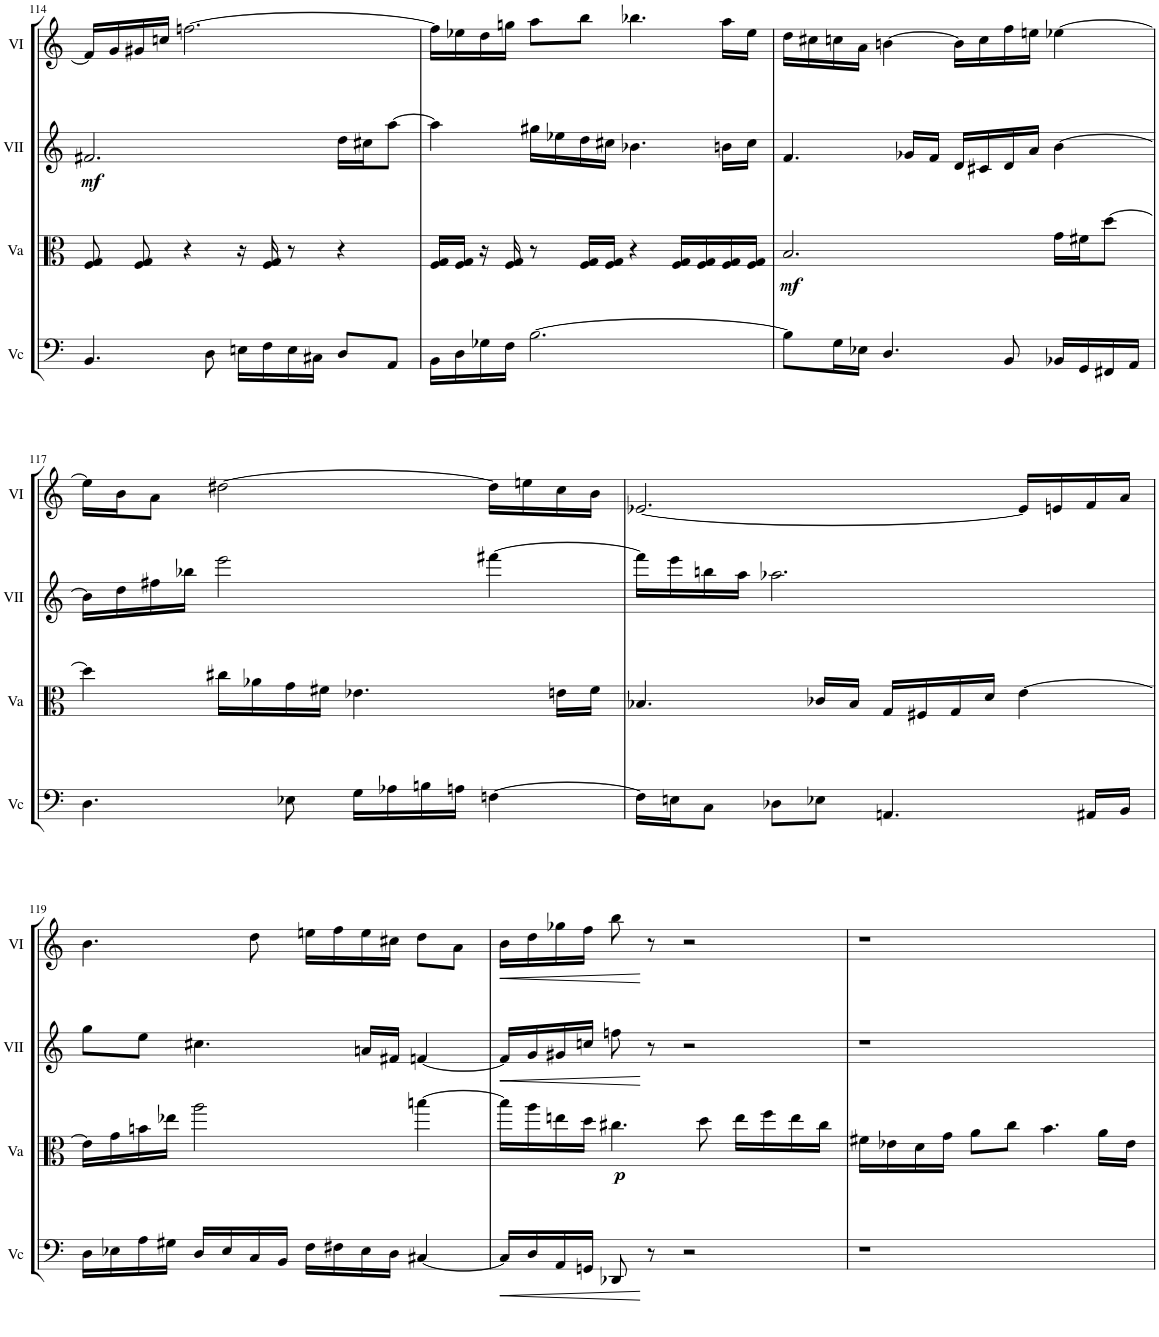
**kern	**dynam	**kern	**dynam	**kern	**dynam	**kern	**dynam
*part4	*part4	*part3	*part3	*part2	*part2	*part1	*part1
*staff4	*staff4	*staff3	*staff3	*staff2	*staff2	*staff1	*staff1
*I"Vc	*	*I"Va	*	*I"VII	*	*I"VI	*
*I'Vc	*	*I'Va	*	*I'VII	*	*I'VI	*
!!LO:PB:g=z
*clefF4	*	*clefC3	*	*clefG2	*	*clefG2	*
*k[]	*	*k[]	*	*k[]	*	*k[]	*
*M4/4	*	*M4/4	*	*M4/4	*	*M4/4	*
=114	=114	=114	=114	=114	=114	=114	=114
!	!	!	!	!	!LO:DY:b	!	!
4.BB/	.	8F/ 8G/	.	2.f#X/	mf	16f/LL]	.
.	.	.	.	.	.	16g/	.
.	.	8F/ 8G/	.	.	.	16g#X/	.
.	.	.	.	.	.	16ccn/JJ	.
.	.	4r	.	.	.	[2.ffn\	.
8D\	.	.	.	.	.	.	.
16En\LL	.	16r	.	.	.	.	.
16F\	.	16F/ 16G/	.	.	.	.	.
16E\	.	8r	.	.	.	.	.
16C#X\JJ	.	.	.	.	.	.	.
8D/L	.	4r	.	16dd\LL	.	.	.
.	.	.	.	16cc#X\J	.	.	.
8AA/J	.	.	.	[8aa\J	.	.	.
=115	=115	=115	=115	=115	=115	=115	=115
16BB\LL	.	16F/ 16G/LL	.	4aa\]	.	16ff\LL]	.
16D\	.	16F/ 16G/JJ	.	.	.	16ee-X\	.
16G-X\	.	16r	.	.	.	16dd\	.
16F\JJ	.	16F/ 16G/	.	.	.	16ggn\JJ	.
[2.B\	.	8r	.	16gg#X\LL	.	8aa\L	.
.	.	.	.	16ee-X\	.	.	.
.	.	16F/ 16G/LL	.	16dd\	.	8bb\J	.
.	.	16F/ 16G/JJ	.	16cc#X\JJ	.	.	.
.	.	4r	.	4.b-X\	.	4.bb-X\	.
.	.	16F/ 16G/LL	.	.	.	.	.
.	.	16F/ 16G/	.	.	.	.	.
.	.	16F/ 16G/	.	16bn\LL	.	16aa\LL	.
.	.	16F/ 16G/JJ	.	16cc#\JJ	.	16ee-\JJ	.
=116	=116	=116	=116	=116	=116	=116	=116
!	!	!	!LO:DY:b	!	!	!	!
8B\L]	.	2.B/	mf	4.f/	.	16dd\LL	.
.	.	.	.	.	.	16cc#X\	.
16G\L	.	.	.	.	.	16ccn\	.
16E-X\JJ	.	.	.	.	.	16a\JJ	.
4.D/	.	.	.	.	.	[4bn\	.
.	.	.	.	16g-X/LL	.	.	.
.	.	.	.	16f/JJ	.	.	.
.	.	.	.	16d/LL	.	16b\LL]	.
.	.	.	.	16c#X/	.	16cc\	.
8BB/	.	.	.	16d/	.	16ff\	.
.	.	.	.	16a/JJ	.	16een\JJ	.
16BB-X/LL	.	16g\LL	.	[4b\	.	[4ee-X\	.
16GG/	.	16f#X\J	.	.	.	.	.
16FF#X/	.	[8dd\J	.	.	.	.	.
16AA/JJ	.	.	.	.	.	.	.
!!LO:LB:g=z
=117	=117	=117	=117	=117	=117	=117	=117
4.D\	.	4dd\]	.	16b\LL]	.	16ee-\LL]	.
.	.	.	.	16dd\	.	16b\J	.
.	.	.	.	16ff#X\	.	8a\J	.
.	.	.	.	16bb-X\JJ	.	.	.
.	.	16cc#X\LL	.	2eee\	.	[2dd#X\	.
.	.	16a-X\	.	.	.	.	.
8E-X\	.	16g\	.	.	.	.	.
.	.	16f#X\JJ	.	.	.	.	.
16G\LL	.	4.e-X\	.	.	.	.	.
16A-X\	.	.	.	.	.	.	.
16Bn\	.	.	.	.	.	.	.
16An\JJ	.	.	.	.	.	.	.
[4Fn\	.	.	.	[4fff#X\	.	16dd#\LL]	.
.	.	.	.	.	.	16een\	.
.	.	16en\LL	.	.	.	16cc\	.
.	.	16f#\JJ	.	.	.	16b\JJ	.
=118	=118	=118	=118	=118	=118	=118	=118
16F\LL]	.	4.B-X/	.	16fff#\LL]	.	[2.e-X/	.
16En\J	.	.	.	16eee\	.	.	.
8C\J	.	.	.	16bbn\	.	.	.
.	.	.	.	16aa\JJ	.	.	.
8D-X\L	.	.	.	2.aa-X\	.	.	.
8E-X\J	.	16c-X/LL	.	.	.	.	.
.	.	16B-/JJ	.	.	.	.	.
4.AAn/	.	16G/LL	.	.	.	.	.
.	.	16F#X/	.	.	.	.	.
.	.	16G/	.	.	.	.	.
.	.	16d/JJ	.	.	.	.	.
.	.	[4e\	.	.	.	16e-/LL]	.
.	.	.	.	.	.	16en/	.
16AA#X/LL	.	.	.	.	.	16f/	.
16BB/JJ	.	.	.	.	.	16a/JJ	.
!!LO:LB:g=z
=119	=119	=119	=119	=119	=119	=119	=119
16D\LL	.	16e\LL]	.	8gg\L	.	4.b\	.
16E-X\	.	16g\	.	.	.	.	.
16A\	.	16bn\	.	8ee\J	.	.	.
16G#X\JJ	.	16ee-X\JJ	.	.	.	.	.
16D/LL	.	2aa\	.	4.cc#X\	.	.	.
16E-/	.	.	.	.	.	.	.
16C/	.	.	.	.	.	8dd\	.
16BB/JJ	.	.	.	.	.	.	.
16F\LL	.	.	.	.	.	16een\LL	.
16F#X\	.	.	.	.	.	16ff\	.
16E-\	.	.	.	16an/LL	.	16ee\	.
16D\JJ	.	.	.	16f#X/JJ	.	16cc#X\JJ	.
[4C#X/	.	[4bbn\	.	[4fn/	.	8dd\L	.
.	.	.	.	.	.	8a\J	.
=120	=120	=120	=120	=120	=120	=120	=120
!	!LO:HP:b	!	!	!	!LO:HP:b	!	!LO:HP:b
16C#/LL]	<	16bb\LL]	.	16f/LL]	<	16b\LL	<
16D/	.	16aa\	.	16g/	.	16dd\	.
16AA/	.	16een\	.	16g#X/	.	16gg-X\	.
16GGn/JJ	.	16dd\JJ	.	16ccn/JJ	.	16ff\JJ	.
!	!	!	!LO:DY:b	!	!	!	!
8DD-X/	.	4.cc#X\	p	8ffn\	.	8bb\	.
8r	[	.	.	8r	[	8r	[
2r	.	.	.	2r	.	2r	.
.	.	8dd\	.	.	.	.	.
.	.	16ee\LL	.	.	.	.	.
.	.	16ff\	.	.	.	.	.
.	.	16ee\	.	.	.	.	.
.	.	16cc#\JJ	.	.	.	.	.
=121	=121	=121	=121	=121	=121	=121	=121
1r	.	16f#X\LL	.	1r	.	1r	.
.	.	16e-X\	.	.	.	.	.
.	.	16d\	.	.	.	.	.
.	.	16g\JJ	.	.	.	.	.
.	.	8a\L	.	.	.	.	.
.	.	8cc\J	.	.	.	.	.
.	.	4.b\	.	.	.	.	.
.	.	16a\LL	.	.	.	.	.
.	.	16e-\JJ	.	.	.	.	.
=	=	=	=	=	=	=	=
*-	*-	*-	*-	*-	*-	*-	*-
